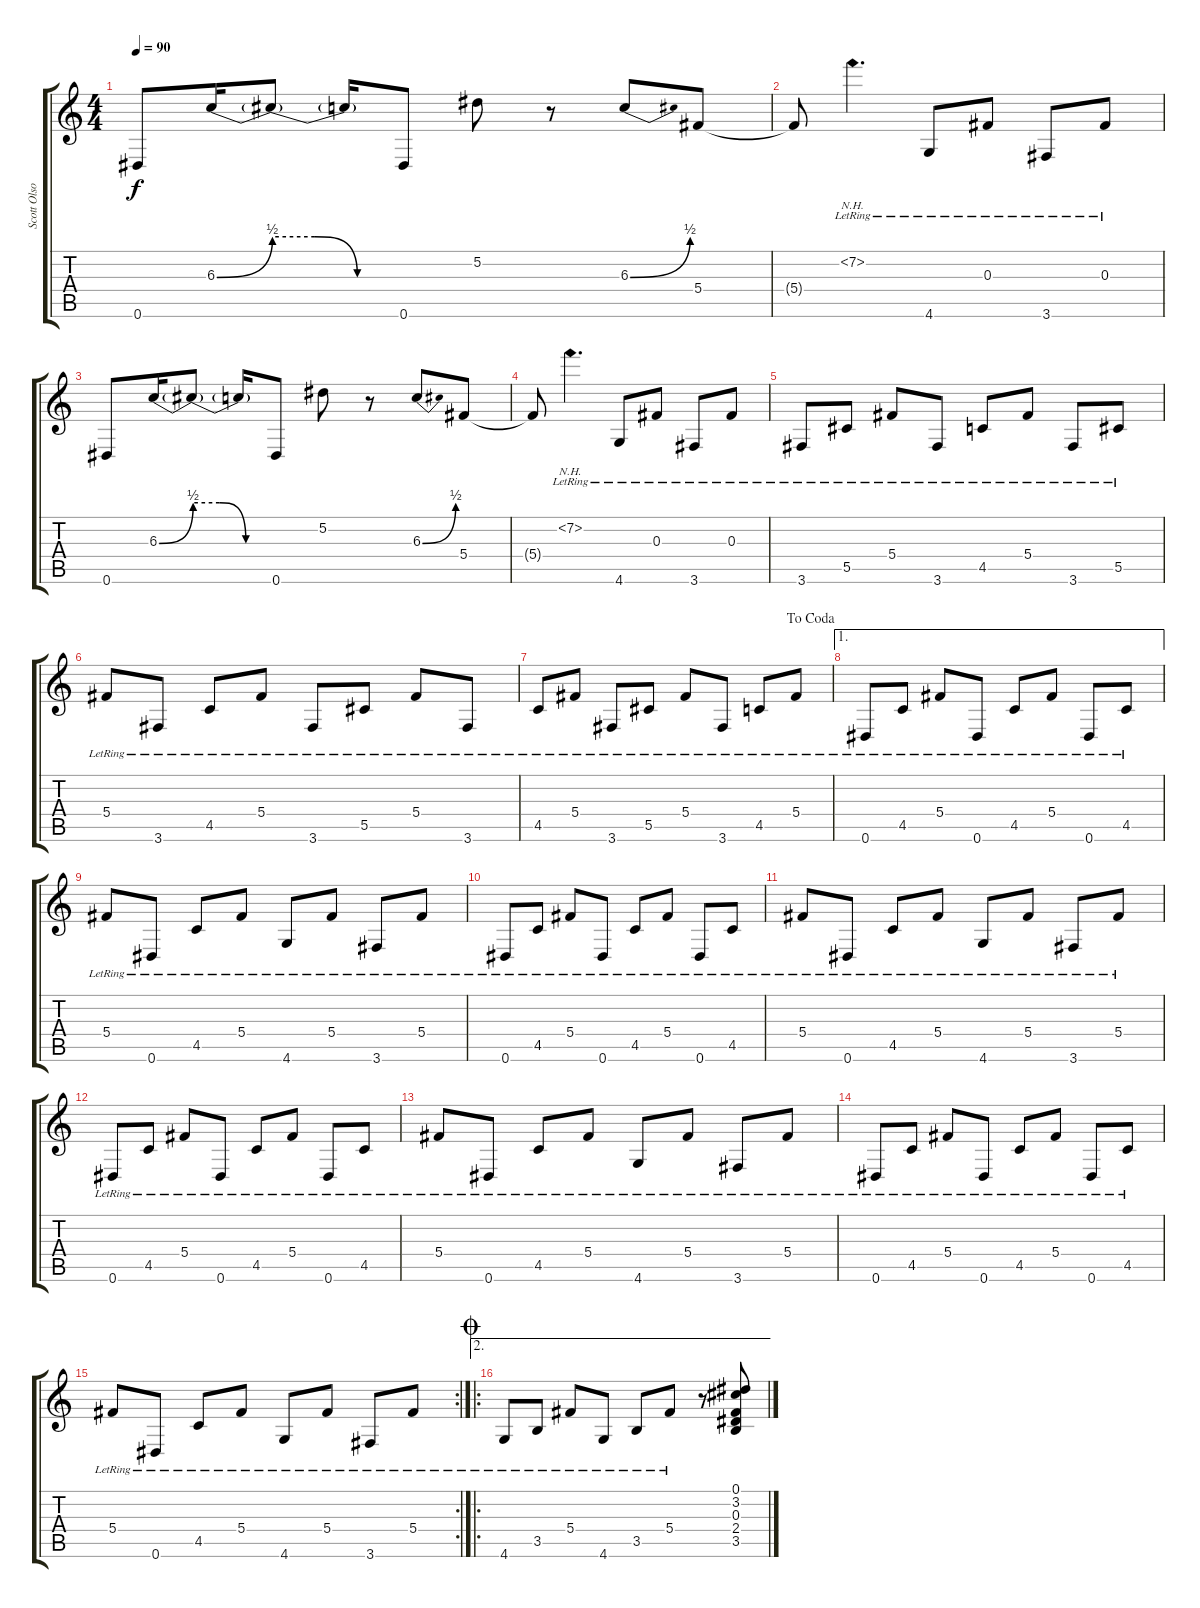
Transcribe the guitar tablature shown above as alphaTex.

\track ("Scott Olson" "Scott Olso") {instrument acousticguitarsteel}
\staff {score tabs}
\tuning (Eb4 Bb3 Gb3 Db3 Ab2 Eb2) {hide}
\ts (4 4)
\tempo 90
\clef g2
\ks c
0.6.8{dy f} 6.3{be (bend 0 0 60 2)}.16 6.3{be (custom 0 2 20 2 40 0 60 0) t}.8 6.3{t}.16 0.6.8 5.2.8 r.8 6.3{be (bend 0 0 60 2)}.8 5.4.8 |
5.4{t}.8 7.2{nh lr}.4{d} 4.6{lr}.8 0.3{lr}.8 3.6{lr}.8 0.3{lr}.8 |
0.6.8 6.3{be (bend 0 0 60 2)}.16 6.3{be (custom 0 2 20 2 40 0 60 0) t}.8 6.3{t}.16 0.6.8 5.2.8 r.8 6.3{be (bend 0 0 60 2)}.8 5.4.8 |
5.4{t}.8 7.2{nh lr}.4{d} 4.6{lr}.8 0.3{lr}.8 3.6{lr}.8 0.3{lr}.8 |
3.6{lr}.8 5.5{lr}.8 5.4{lr}.8 3.6{lr}.8 4.5{lr}.8 5.4{lr}.8 3.6{lr}.8 5.5{lr}.8 |
5.4{lr}.8 3.6{lr}.8 4.5{lr}.8 5.4{lr}.8 3.6{lr}.8 5.5{lr}.8 5.4{lr}.8 3.6{lr}.8 |
\jump dacoda
4.5{lr}.8 5.4{lr}.8 3.6{lr}.8 5.5{lr}.8 5.4{lr}.8 3.6{lr}.8 4.5{lr}.8 5.4{lr}.8 |
\ae 1
0.6{lr}.8 4.5{lr}.8 5.4{lr}.8 0.6{lr}.8 4.5{lr}.8 5.4{lr}.8 0.6{lr}.8 4.5{lr}.8 |
5.4{lr}.8 0.6{lr}.8 4.5{lr}.8 5.4{lr}.8 4.6{lr}.8 5.4{lr}.8 3.6{lr}.8 5.4{lr}.8 |
0.6{lr}.8 4.5{lr}.8 5.4{lr}.8 0.6{lr}.8 4.5{lr}.8 5.4{lr}.8 0.6{lr}.8 4.5{lr}.8 |
5.4{lr}.8 0.6{lr}.8 4.5{lr}.8 5.4{lr}.8 4.6{lr}.8 5.4{lr}.8 3.6{lr}.8 5.4{lr}.8 |
0.6{lr}.8 4.5{lr}.8 5.4{lr}.8 0.6{lr}.8 4.5{lr}.8 5.4{lr}.8 0.6{lr}.8 4.5{lr}.8 |
5.4{lr}.8 0.6{lr}.8 4.5{lr}.8 5.4{lr}.8 4.6{lr}.8 5.4{lr}.8 3.6{lr}.8 5.4{lr}.8 |
0.6{lr}.8 4.5{lr}.8 5.4{lr}.8 0.6{lr}.8 4.5{lr}.8 5.4{lr}.8 0.6{lr}.8 4.5{lr}.8 |
\rc 2
5.4{lr}.8 0.6{lr}.8 4.5{lr}.8 5.4{lr}.8 4.6{lr}.8 5.4{lr}.8 3.6{lr}.8 5.4{lr}.8 |
\ae 2
\ro
\jump coda
4.6{lr}.8 3.5{lr}.8 5.4{lr}.8 4.6{lr}.8 3.5{lr}.8 5.4{lr}.8 r.8 (0.1 3.2 0.3 2.4 3.5).8
